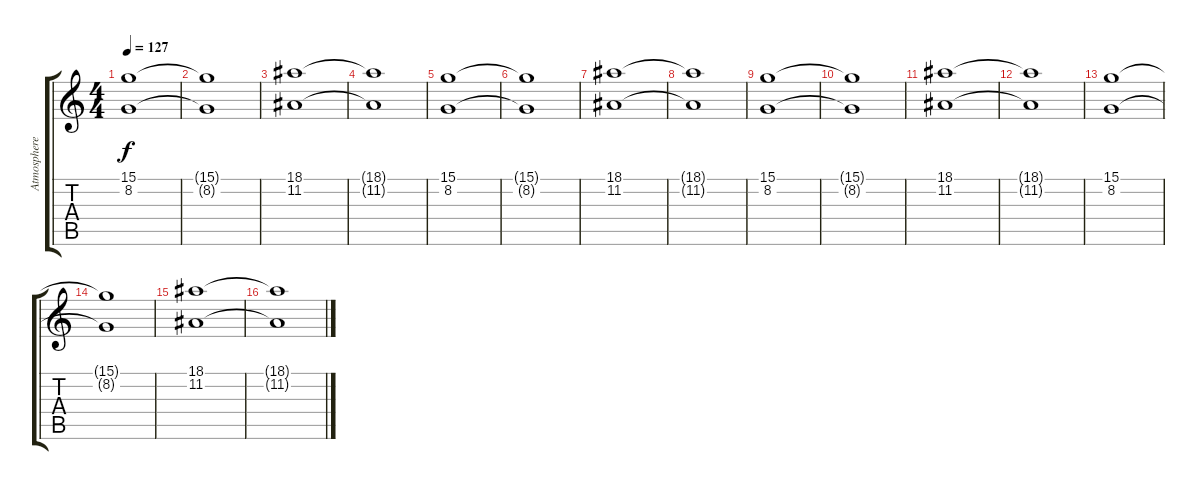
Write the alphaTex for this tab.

\track ("Atmosphere" "Atmosphere") {instrument stringensemble2}
\staff {score tabs}
\tuning (E4 B3 G3 D3 A2 E2) {hide}
\ts (4 4)
\tempo 127
\clef g2
\ks c
(15.1 8.2).1{dy f} |
(15.1{t} 8.2{t}).1 |
(18.1 11.2).1 |
(18.1{t} 11.2{t}).1 |
(15.1 8.2).1 |
(15.1{t} 8.2{t}).1 |
(18.1 11.2).1 |
(18.1{t} 11.2{t}).1 |
(15.1 8.2).1 |
(15.1{t} 8.2{t}).1 |
(18.1 11.2).1 |
(18.1{t} 11.2{t}).1 |
(15.1 8.2).1 |
(15.1{t} 8.2{t}).1 |
(18.1 11.2).1 |
(18.1{t} 11.2{t}).1
